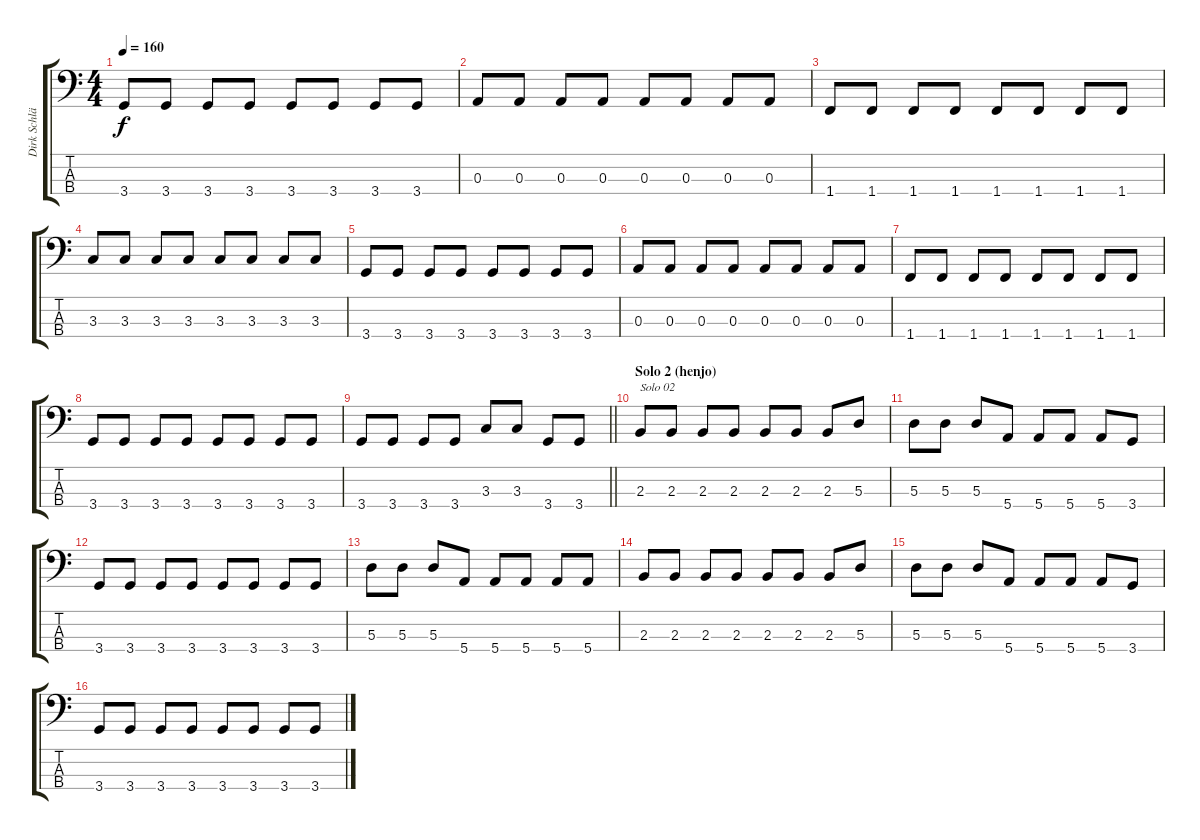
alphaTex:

\track ("Dirk Schlächter" "Dirk Schlä") {instrument electricbassfinger}
\staff {score tabs}
\tuning (G2 D2 A1 E1) {hide}
\ts (4 4)
\tempo 160
\clef f4
\ks c
3.4.8{dy f} 3.4.8 3.4.8 3.4.8 3.4.8 3.4.8 3.4.8 3.4.8 |
0.3.8 0.3.8 0.3.8 0.3.8 0.3.8 0.3.8 0.3.8 0.3.8 |
1.4.8 1.4.8 1.4.8 1.4.8 1.4.8 1.4.8 1.4.8 1.4.8 |
3.3.8 3.3.8 3.3.8 3.3.8 3.3.8 3.3.8 3.3.8 3.3.8 |
3.4.8 3.4.8 3.4.8 3.4.8 3.4.8 3.4.8 3.4.8 3.4.8 |
0.3.8 0.3.8 0.3.8 0.3.8 0.3.8 0.3.8 0.3.8 0.3.8 |
1.4.8 1.4.8 1.4.8 1.4.8 1.4.8 1.4.8 1.4.8 1.4.8 |
3.4.8 3.4.8 3.4.8 3.4.8 3.4.8 3.4.8 3.4.8 3.4.8 |
\barLineRight lightlight
3.4.8 3.4.8 3.4.8 3.4.8 3.3.8 3.3.8 3.4.8 3.4.8 |
\section ("" "Solo 2 (henjo)")
2.3.8{txt "Solo 02"} 2.3.8 2.3.8 2.3.8 2.3.8 2.3.8 2.3.8 5.3.8 |
5.3.8 5.3.8 5.3.8 5.4.8 5.4.8 5.4.8 5.4.8 3.4.8 |
3.4.8 3.4.8 3.4.8 3.4.8 3.4.8 3.4.8 3.4.8 3.4.8 |
5.3.8 5.3.8 5.3.8 5.4.8 5.4.8 5.4.8 5.4.8 5.4.8 |
2.3.8 2.3.8 2.3.8 2.3.8 2.3.8 2.3.8 2.3.8 5.3.8 |
5.3.8 5.3.8 5.3.8 5.4.8 5.4.8 5.4.8 5.4.8 3.4.8 |
3.4.8 3.4.8 3.4.8 3.4.8 3.4.8 3.4.8 3.4.8 3.4.8
